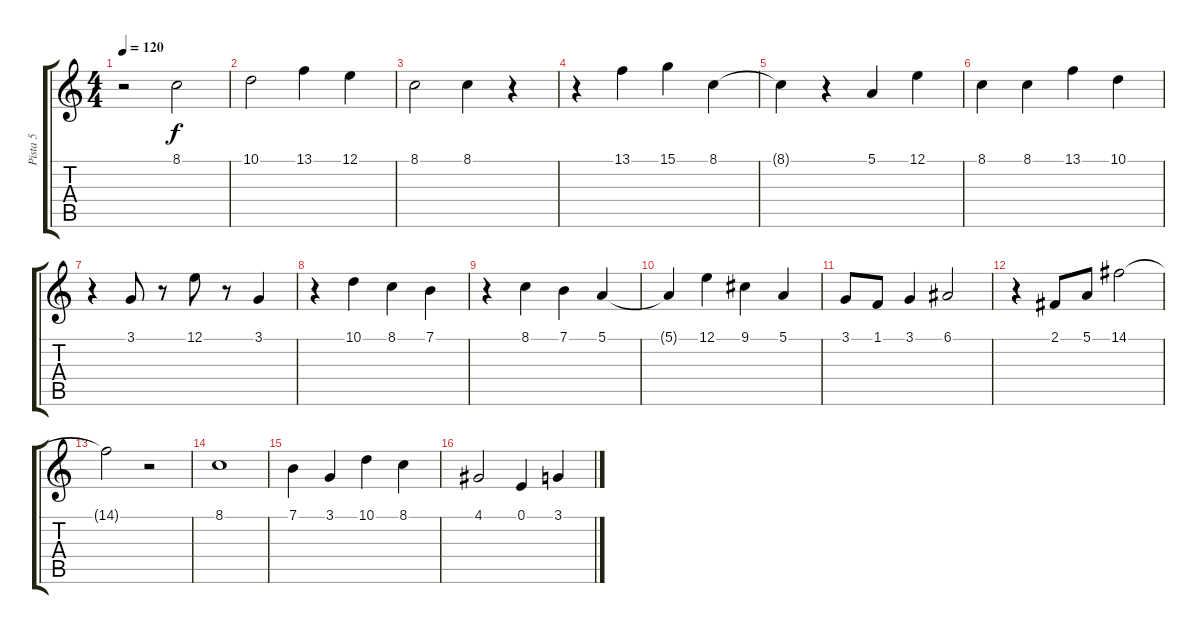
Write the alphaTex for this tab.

\track ("Pista 5" "Pista 5") {instrument flute}
\staff {score tabs}
\tuning (E4 B3 G3 D3 A2 E2) {hide}
\ts (4 4)
\tempo 120
\clef g2
\ks c
r.2{dy f} 8.1.2 |
10.1.2 13.1.4 12.1.4 |
8.1.2 8.1.4 r.4 |
r.4 13.1.4 15.1.4 8.1.4 |
8.1{t}.4 r.4 5.1.4 12.1.4 |
8.1.4 8.1.4 13.1.4 10.1.4 |
r.4 3.1.8 r.8 12.1.8 r.8 3.1.4 |
r.4 10.1.4 8.1.4 7.1.4 |
r.4 8.1.4 7.1.4 5.1.4 |
5.1{t}.4 12.1.4 9.1.4 5.1.4 |
3.1.8 1.1.8 3.1.4 6.1.2 |
r.4 2.1.8 5.1.8 14.1.2 |
14.1{t}.2 r.2 |
8.1.1 |
7.1.4 3.1.4 10.1.4 8.1.4 |
4.1.2 0.1.4 3.1.4
